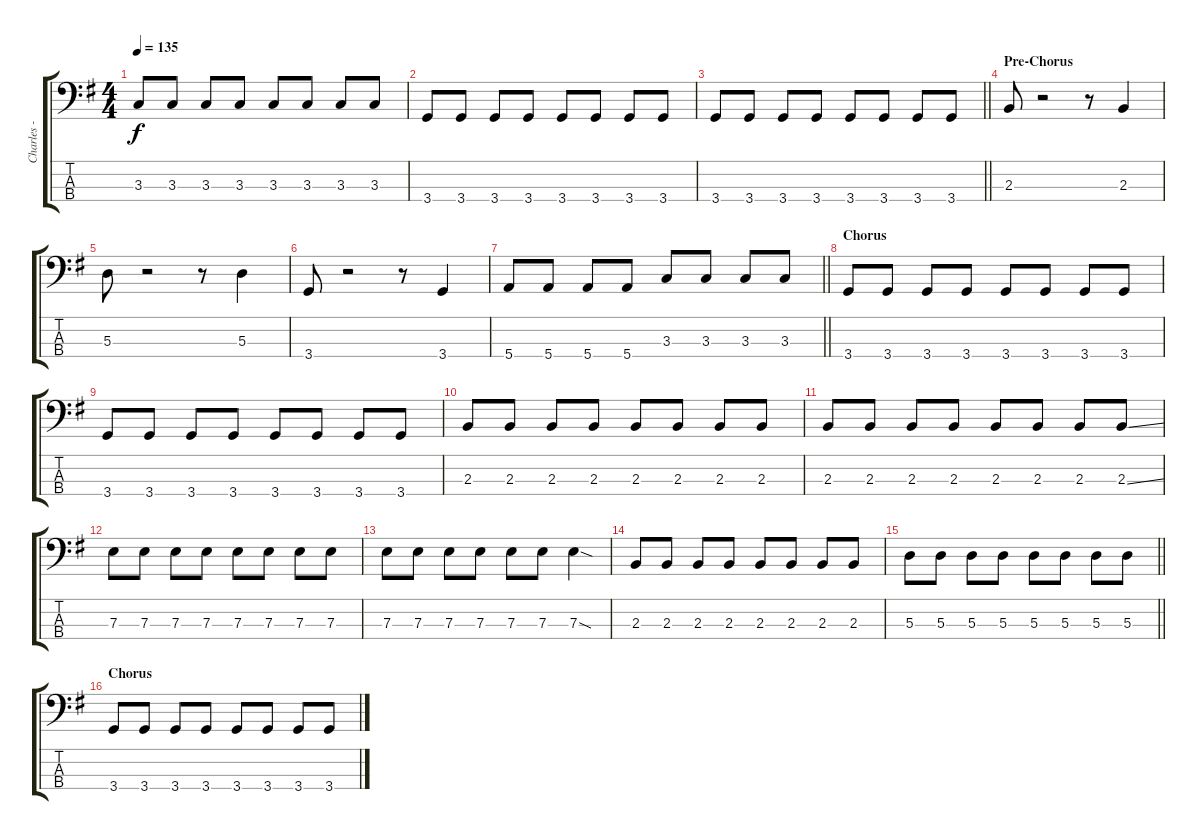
\track ("Charles - Bass" "Charles - ") {instrument electricbasspick}
\staff {score tabs}
\tuning (G2 D2 A1 E1) {hide}
\ts (4 4)
\tempo 135
\clef f4
\ks g
3.3.8{dy f} 3.3.8 3.3.8 3.3.8 3.3.8 3.3.8 3.3.8 3.3.8 |
3.4.8 3.4.8 3.4.8 3.4.8 3.4.8 3.4.8 3.4.8 3.4.8 |
\barLineRight lightlight
3.4.8 3.4.8 3.4.8 3.4.8 3.4.8 3.4.8 3.4.8 3.4.8 |
\section ("" "Pre-Chorus")
2.3.8 r.2 r.8 2.3.4 |
5.3.8 r.2 r.8 5.3.4 |
3.4.8 r.2 r.8 3.4.4 |
\barLineRight lightlight
5.4.8 5.4.8 5.4.8 5.4.8 3.3.8 3.3.8 3.3.8 3.3.8 |
\section ("" "Chorus")
3.4.8 3.4.8 3.4.8 3.4.8 3.4.8 3.4.8 3.4.8 3.4.8 |
3.4.8 3.4.8 3.4.8 3.4.8 3.4.8 3.4.8 3.4.8 3.4.8 |
2.3.8 2.3.8 2.3.8 2.3.8 2.3.8 2.3.8 2.3.8 2.3.8 |
2.3.8 2.3.8 2.3.8 2.3.8 2.3.8 2.3.8 2.3.8 2.3{ss}.8 |
7.3.8 7.3.8 7.3.8 7.3.8 7.3.8 7.3.8 7.3.8 7.3.8 |
7.3.8 7.3.8 7.3.8 7.3.8 7.3.8 7.3.8 7.3{sod}.4 |
2.3.8 2.3.8 2.3.8 2.3.8 2.3.8 2.3.8 2.3.8 2.3.8 |
\barLineRight lightlight
5.3.8 5.3.8 5.3.8 5.3.8 5.3.8 5.3.8 5.3.8 5.3.8 |
\section ("" "Chorus")
3.4.8 3.4.8 3.4.8 3.4.8 3.4.8 3.4.8 3.4.8 3.4.8
